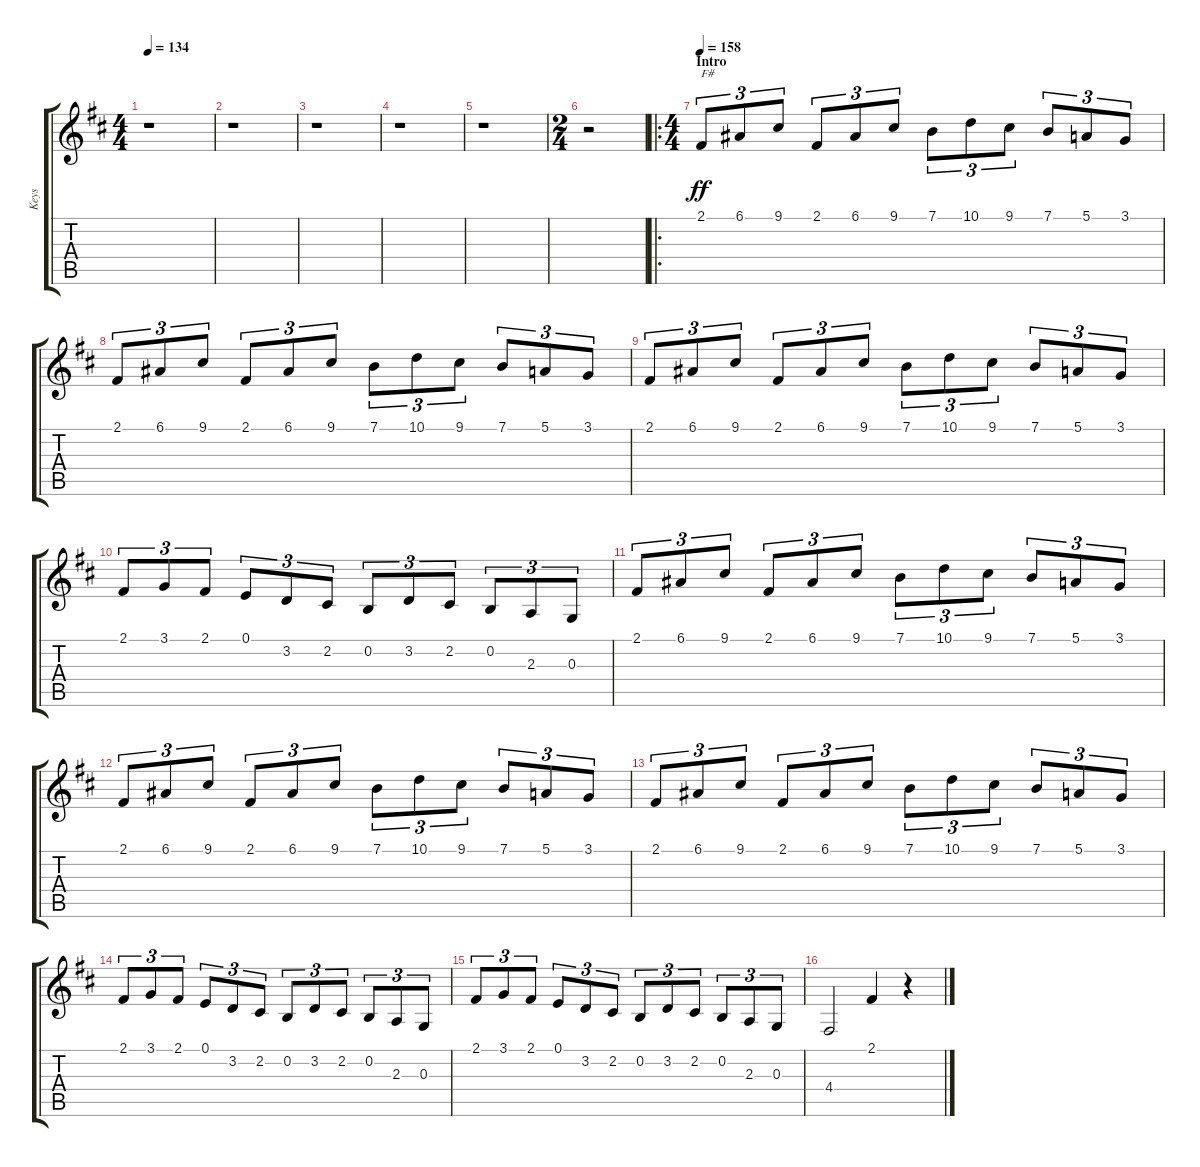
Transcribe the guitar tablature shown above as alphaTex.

\track ("Keys" "Keys") {instrument stringensemble1}
\staff {score tabs}
\tuning (E4 B3 G3 D3 A2 E2) {hide}
\ts (4 4)
\tempo 134
\clef g2
\ks d
r.1{dy ff} |
r.1 |
r.1 |
r.1 |
r.1 |
\ts (2 4)
r.2 |
\ro
\ts (4 4)
\section ("" "Intro")
\tempo 158
2.1.8{tu (3 2) txt "F#" balance 3} 6.1.8{tu (3 2)} 9.1.8{tu (3 2)} 2.1.8{tu (3 2)} 6.1.8{tu (3 2)} 9.1.8{tu (3 2)} 7.1.8{tu (3 2)} 10.1.8{tu (3 2)} 9.1.8{tu (3 2)} 7.1.8{tu (3 2)} 5.1.8{tu (3 2)} 3.1.8{tu (3 2)} |
2.1.8{tu (3 2)} 6.1.8{tu (3 2)} 9.1.8{tu (3 2)} 2.1.8{tu (3 2)} 6.1.8{tu (3 2)} 9.1.8{tu (3 2)} 7.1.8{tu (3 2)} 10.1.8{tu (3 2)} 9.1.8{tu (3 2)} 7.1.8{tu (3 2)} 5.1.8{tu (3 2)} 3.1.8{tu (3 2)} |
2.1.8{tu (3 2)} 6.1.8{tu (3 2)} 9.1.8{tu (3 2)} 2.1.8{tu (3 2)} 6.1.8{tu (3 2)} 9.1.8{tu (3 2)} 7.1.8{tu (3 2)} 10.1.8{tu (3 2)} 9.1.8{tu (3 2)} 7.1.8{tu (3 2)} 5.1.8{tu (3 2)} 3.1.8{tu (3 2)} |
2.1.8{tu (3 2)} 3.1.8{tu (3 2)} 2.1.8{tu (3 2)} 0.1.8{tu (3 2)} 3.2.8{tu (3 2)} 2.2.8{tu (3 2)} 0.2.8{tu (3 2)} 3.2.8{tu (3 2)} 2.2.8{tu (3 2)} 0.2.8{tu (3 2)} 2.3.8{tu (3 2)} 0.3.8{tu (3 2)} |
2.1.8{tu (3 2)} 6.1.8{tu (3 2)} 9.1.8{tu (3 2)} 2.1.8{tu (3 2)} 6.1.8{tu (3 2)} 9.1.8{tu (3 2)} 7.1.8{tu (3 2)} 10.1.8{tu (3 2)} 9.1.8{tu (3 2)} 7.1.8{tu (3 2)} 5.1.8{tu (3 2)} 3.1.8{tu (3 2)} |
2.1.8{tu (3 2)} 6.1.8{tu (3 2)} 9.1.8{tu (3 2)} 2.1.8{tu (3 2)} 6.1.8{tu (3 2)} 9.1.8{tu (3 2)} 7.1.8{tu (3 2)} 10.1.8{tu (3 2)} 9.1.8{tu (3 2)} 7.1.8{tu (3 2)} 5.1.8{tu (3 2)} 3.1.8{tu (3 2)} |
2.1.8{tu (3 2)} 6.1.8{tu (3 2)} 9.1.8{tu (3 2)} 2.1.8{tu (3 2)} 6.1.8{tu (3 2)} 9.1.8{tu (3 2)} 7.1.8{tu (3 2)} 10.1.8{tu (3 2)} 9.1.8{tu (3 2)} 7.1.8{tu (3 2)} 5.1.8{tu (3 2)} 3.1.8{tu (3 2)} |
2.1.8{tu (3 2)} 3.1.8{tu (3 2)} 2.1.8{tu (3 2)} 0.1.8{tu (3 2)} 3.2.8{tu (3 2)} 2.2.8{tu (3 2)} 0.2.8{tu (3 2)} 3.2.8{tu (3 2)} 2.2.8{tu (3 2)} 0.2.8{tu (3 2)} 2.3.8{tu (3 2)} 0.3.8{tu (3 2)} |
2.1.8{tu (3 2)} 3.1.8{tu (3 2)} 2.1.8{tu (3 2)} 0.1.8{tu (3 2)} 3.2.8{tu (3 2)} 2.2.8{tu (3 2)} 0.2.8{tu (3 2)} 3.2.8{tu (3 2)} 2.2.8{tu (3 2)} 0.2.8{tu (3 2)} 2.3.8{tu (3 2)} 0.3.8{tu (3 2)} |
4.4.2 2.1.4 r.4
